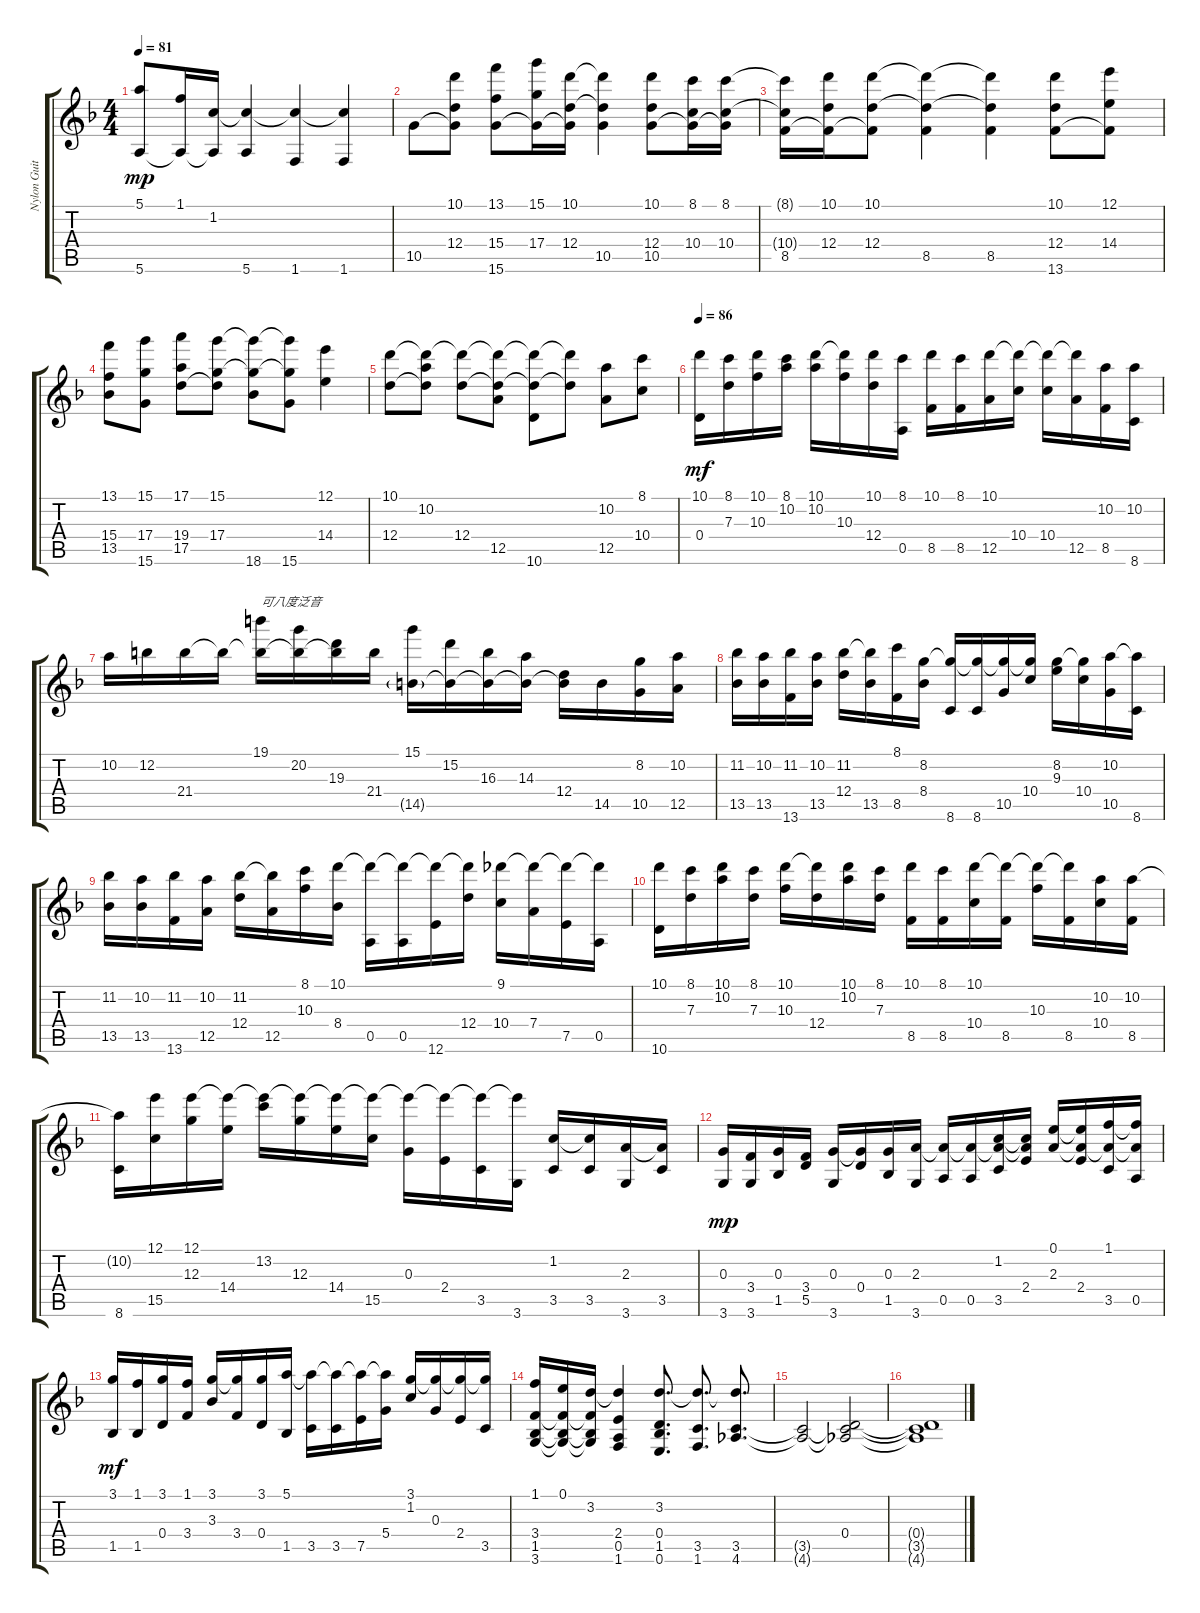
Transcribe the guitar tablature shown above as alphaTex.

\track ("Nylon Guitar" "Nylon Guit") {instrument acousticguitarnylon}
\staff {score tabs}
\tuning (E4 B3 G3 D3 A2 E2) {hide}
\ts (4 4)
\tempo 81
\clef g2
\ks f
(5.1 5.6).8{dy mp} (1.1 5.6{t}).16 (1.2 5.6{t}).16 (1.2{t} 5.6).4 (1.2{t} 1.6).4 (1.2{t} 1.6).4 |
10.5.8 (10.1 12.4 10.5{t}).8 (13.1 15.4 15.6).8 (15.1 17.4 15.6{t}).16 (10.1 12.4 15.6{t}).16 (10.1{t} 12.4{t} 10.5).4 (10.1 12.4 10.5).8 (8.1 10.4 10.5{t}).16 (8.1 10.4 10.5{t}).16 |
(8.1{t} 10.4{t} 8.5).16 (10.1 12.4 8.5{t}).16 (10.1 12.4 8.5{t}).8 (10.1{t} 12.4{t} 8.5).4 (10.1{t} 12.4{t} 8.5).4 (10.1 12.4 13.6).8 (12.1 14.4 13.6{t}).8 |
(13.1 15.4 13.5).8 (15.1 17.4 15.6).8 (17.1 19.4 17.5).8 (15.1 17.4 17.5{t}).8 (15.1{t} 17.4{t} 18.6).8 (15.1{t} 17.4{t} 15.6).8 (12.1 14.4).4 |
(10.1 12.4).8 (10.1{t} 10.2 12.4{t}).8 (10.1{t} 12.4).8 (10.1{t} 12.4{t} 12.5).8 (10.1{t} 12.4{t} 10.6).8 (10.1{t} 12.4{t}).8 (10.2 12.5).8 (8.1 10.4).8 |
\tempo 86
(10.1 0.4).16{dy mf} (8.1 7.3).16 (10.1 10.3).16 (8.1 10.2).16 (10.1 10.2).16 (10.1{t} 10.3).16 (10.1 12.4).16 (8.1 0.5).16 (10.1 8.5).16 (8.1 8.5).16 (10.1 12.5).16 (10.1{t} 10.4).16 (10.1{t} 10.4).16 (10.1{t} 12.5).16 (10.2 8.5).16 (10.2 8.6).16 |
10.2.16 12.2.16 21.4.16 21.4{t}.16 (19.1 21.4{t}).16{txt "可八度泛音"} (20.2 21.4{t}).16 (19.3 21.4{t}).16 21.4.16 (15.1 14.5{g}).16 (15.2 14.5{t}).16 (16.3 14.5{t}).16 (14.3 14.5{t}).16 (12.4 14.5{t}).16 14.5.16 (8.2 10.5).16 (10.2 12.5).16 |
(11.2 13.5).16 (10.2 13.5).16 (11.2 13.6).16 (10.2 13.5).16 (11.2 12.4).16 (11.2{t} 13.5).16 (8.1 8.5).16 (8.2 8.4).16 (8.2{t} 8.6).16 (8.2{t} 8.6).16 (8.2{t} 10.5).16 (8.2{t} 10.4).16 (8.2 9.3).16 (8.2{t} 10.4).16 (10.2 10.5).16 (10.2{t} 8.6).16 |
(11.2 13.5).16 (10.2 13.5).16 (11.2 13.6).16 (10.2 12.5).16 (11.2 12.4).16 (11.2{t} 12.5).16 (8.1 10.3).16 (10.1 8.4).16 (10.1{t} 0.5).16 (10.1{t} 0.5).16 (10.1{t} 12.6).16 (10.1{t} 12.4).16 (9.1 10.4).16 (9.1{t} 7.4).16 (9.1{t} 7.5).16 (9.1{t} 0.5).16 |
(10.1 10.6).16 (8.1 7.3).16 (10.1 10.2).16 (8.1 7.3).16 (10.1 10.3).16 (10.1{t} 12.4).16 (10.1 10.2).16 (8.1 7.3).16 (10.1 8.5).16 (8.1 8.5).16 (10.1 10.4).16 (10.1{t} 8.5).16 (10.1{t} 10.3).16 (10.1{t} 8.5).16 (10.2 10.4).16 (10.2 8.5).16 |
(10.2{t} 8.6).16 (12.1 15.5).16 (12.1 12.3).16 (12.1{t} 14.4).16 (12.1{t} 13.2).16 (12.1{t} 12.3).16 (12.1{t} 14.4).16 (12.1{t} 15.5).16 (12.1{t} 0.3).16 (12.1{t} 2.4).16 (12.1{t} 3.5).16 (12.1{t} 3.6).16 (1.2 3.5).16 (1.2{t} 3.5).16 (2.3 3.6).16 (2.3{t} 3.5).16 |
(0.3 3.6).16{dy mp} (3.4 3.6).16 (0.3 1.5).16 (3.4 5.5).16 (0.3 3.6).16 (0.3{t} 0.4).16 (0.3 1.5).16 (2.3 3.6).16 (2.3{t} 0.5).16 (2.3{t} 0.5).16 (1.2 2.3{t} 3.5).16 (1.2{t} 2.3{t} 2.4).16 (0.1 2.3).16 (0.1{t} 2.3{t} 2.4).16 (1.1 2.3{t} 3.5).16 (1.1{t} 2.3{t} 0.5).16 |
(3.1 1.5).16{dy mf} (1.1 1.5).16 (3.1 0.4).16 (1.1 3.4).16 (3.1 3.3).16 (3.1{t} 3.4).16 (3.1 0.4).16 (5.1 1.5).16 (5.1{t} 3.5).16 (5.1{t} 3.5).16 (5.1{t} 7.5).16 (5.1{t} 5.4).16 (3.1 1.2).16 (3.1{t} 0.3).16 (3.1{t} 2.4).16 (3.1{t} 3.5).16 |
(1.1 3.4 1.5 3.6).16 (0.1 3.4{t} 1.5{t} 3.6{t}).16 (3.2 3.4{t} 1.5{t} 3.6{t}).16 (3.2{t} 2.4 0.5 1.6).4 (3.2 0.4 1.5 0.6).8{d} (3.2{t} 3.5 1.6).8{d} (3.2{t} 3.5 4.6).8{d} |
(3.5{t} 4.6{t}).2 (0.4 3.5{t} 4.6{t}).2 |
(0.4{t} 3.5{t} 4.6{t}).1
